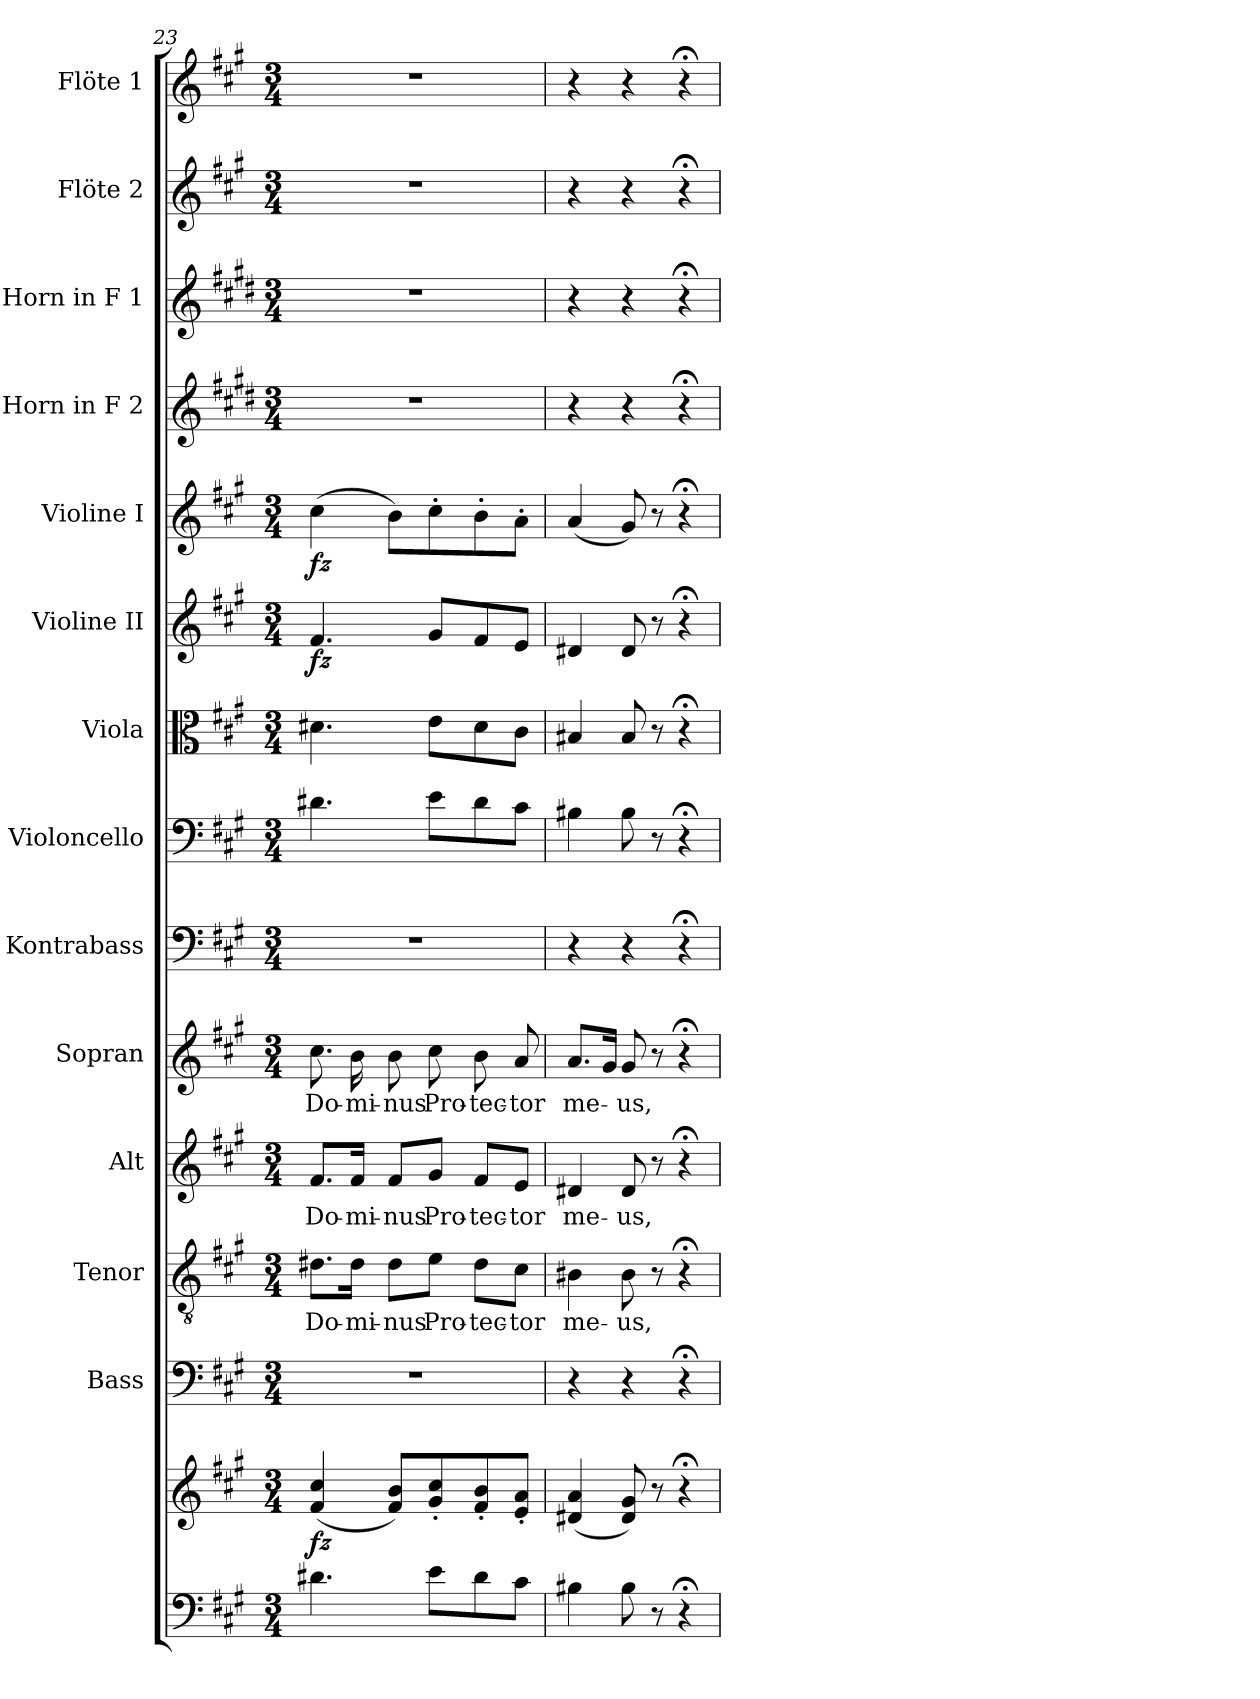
**kern	**kern	**dynam	**kern	**kern	**text	**kern	**text	**kern	**text	**kern	**kern	**kern	**kern	**dynam	**kern	**dynam	**kern	**kern	**kern	**kern
*part14	*part14	*part14	*part13	*part12	*part12	*part11	*part11	*part10	*part10	*part9	*part8	*part7	*part6	*part6	*part5	*part5	*part4	*part3	*part2	*part1
*staff15	*staff14	*staff14/15	*staff13	*staff12	*staff12	*staff11	*staff11	*staff10	*staff10	*staff9	*staff8	*staff7	*staff6	*staff6	*staff5	*staff5	*staff4	*staff3	*staff2	*staff1
*	*	*	*I"Bass	*I"Tenor	*	*I"Alt	*	*I"Sopran	*	*I"Kontrabass	*I"Violoncello	*I"Viola	*I"Violine II	*	*I"Violine I	*	*I"Horn in F 2	*I"Horn in F 1	*I"Flöte 2	*I"Flöte 1
*	*	*	*I'B.	*I'T.	*	*I'A.	*	*I'S.	*	*I'Kb.	*I'Vc.	*I'Vla.	*I'Vl. II	*	*I'Vl. I	*	*	*	*I'Fl. 2	*I'Fl. 1
!!LO:PB:g=z
*clefF4	*clefG2	*	*clefF4	*clefGv2	*	*clefG2	*	*clefG2	*	*clefF4	*clefF4	*clefC3	*clefG2	*	*clefG2	*	*clefG2	*clefG2	*clefG2	*clefG2
*	*	*	*	*	*	*	*	*	*	*ITrd7c12	*	*	*	*	*	*	*ITrd4c7	*ITrd4c7	*	*
*k[f#c#g#]	*k[f#c#g#]	*	*k[f#c#g#]	*k[f#c#g#]	*	*k[f#c#g#]	*	*k[f#c#g#]	*	*k[f#c#g#]	*k[f#c#g#]	*k[f#c#g#]	*k[f#c#g#]	*	*k[f#c#g#]	*	*k[f#c#g#]	*k[f#c#g#]	*k[f#c#g#]	*k[f#c#g#]
*A:	*A:	*	*A:	*A:	*	*A:	*	*A:	*	*A:	*A:	*A:	*A:	*	*A:	*	*A:	*A:	*A:	*A:
*M3/4	*M3/4	*	*M3/4	*M3/4	*	*M3/4	*	*M3/4	*	*M3/4	*M3/4	*M3/4	*M3/4	*	*M3/4	*	*M3/4	*M3/4	*M3/4	*M3/4
=23	=23	=23	=23	=23	=23	=23	=23	=23	=23	=23	=23	=23	=23	=23	=23	=23	=23	=23	=23	=23
!	!	!LO:DY:b	!	!	!LO:LY:b	!	!LO:LY:b	!	!LO:LY:b	!	!	!	!	!LO:DY:b	!	!LO:DY:b	!	!	!	!
4.d#X\	(4f#/ 4cc#/	fz	2.r	8.d#X\L	Do-	8.f#/L	Do-	8.cc#\	Do-	2.r	4.d#X\	4.d#X\	4.f#/	fz	(>4cc#\	fz	2.r	2.r	2.r	2.r
!	!	!	!	!	!LO:LY:b	!	!LO:LY:b	!	!LO:LY:b	!	!	!	!	!	!	!	!	!	!	!
.	.	.	.	16d#\Jk	-mi-	16f#/Jk	-mi-	16b\	-mi-	.	.	.	.	.	.	.	.	.	.	.
!	!	!	!	!	!LO:LY:b	!	!LO:LY:b	!	!LO:LY:b	!	!	!	!	!	!	!	!	!	!	!
.	8f#/ 8b/L)	.	.	8d#\L	-nus	8f#/L	-nus	8b\	-nus	.	.	.	.	.	8b\L)	.	.	.	.	.
!	!	!	!	!	!LO:LY:b	!	!LO:LY:b	!	!LO:LY:b	!	!	!	!	!	!	!	!	!	!	!
8e\L	8g#/'< 8cc#/'<	.	.	8e\J	Pro-	8g#/J	Pro-	8cc#\	Pro-	.	8e\L	8e\L	8g#/L	.	8cc#'>\	.	.	.	.	.
!	!	!	!	!	!LO:LY:b	!	!LO:LY:b	!	!LO:LY:b	!	!	!	!	!	!	!	!	!	!	!
8d#\	8f#/'< 8b/'<	.	.	8d#\L	-tec-	8f#/L	-tec-	8b\	-tec-	.	8d#\	8d#\	8f#/	.	8b'>\	.	.	.	.	.
!	!	!	!	!	!LO:LY:b	!	!LO:LY:b	!	!LO:LY:b	!	!	!	!	!	!	!	!	!	!	!
8c#\J	8e/'< 8a/'<J	.	.	8c#\J	-tor	8e/J	-tor	8a/	-tor	.	8c#\J	8c#\J	8e/J	.	8a'>\J	.	.	.	.	.
=24	=24	=24	=24	=24	=24	=24	=24	=24	=24	=24	=24	=24	=24	=24	=24	=24	=24	=24	=24	=24
!	!	!	!	!	!LO:LY:b	!	!LO:LY:b	!	!LO:LY:b	!	!	!	!	!	!	!	!	!	!	!
4B#X\	(4d#X/ 4a/	.	4r	4B#X\	me-	4d#X/	me-	8.a/L	me-	4r	4B#X\	4B#X/	4d#X/	.	(<4a/	.	4r	4r	4r	4r
.	.	.	.	.	.	.	.	16g#/Jk	.	.	.	.	.	.	.	.	.	.	.	.
!	!	!	!	!	!LO:LY:b	!	!LO:LY:b	!	!LO:LY:b	!	!	!	!	!	!	!	!	!	!	!
8B#\	8d#/ 8g#/)	.	4r	8B#\	-us,	8d#/	-us,	8g#/	-us,	4r	8B#\	8B#/	8d#/	.	8g#/)	.	4r	4r	4r	4r
8r	8r	.	.	8r	.	8r	.	8r	.	.	8r	8r	8r	.	8r	.	.	.	.	.
4r;<	4r;<	.	4r;<	4r;<	.	4r;<	.	4r;<	.	4r;<	4r;<	4r;<	4r;<	.	4r;<	.	4r;<	4r;<	4r;<	4r;<
=	=	=	=	=	=	=	=	=	=	=	=	=	=	=	=	=	=	=	=	=
*-	*-	*-	*-	*-	*-	*-	*-	*-	*-	*-	*-	*-	*-	*-	*-	*-	*-	*-	*-	*-
